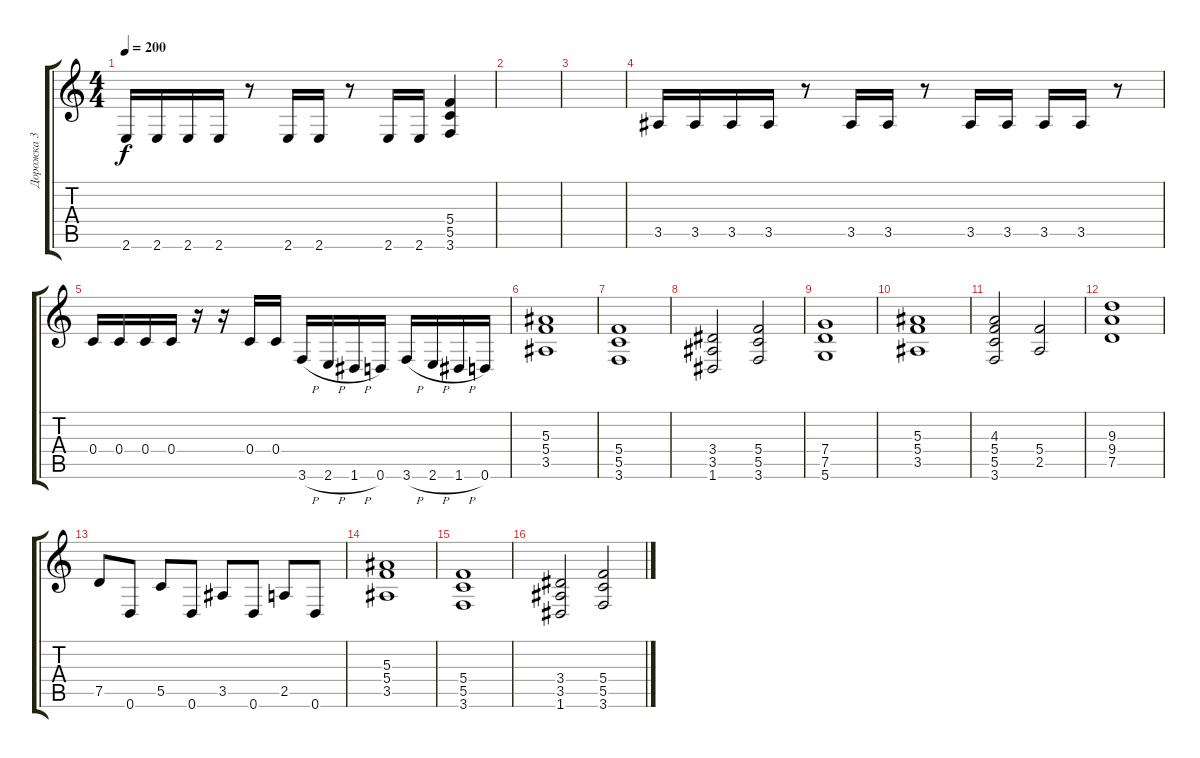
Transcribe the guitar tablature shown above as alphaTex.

\track ("Дорожка 3" "Дорожка 3") {instrument overdrivenguitar}
\staff {score tabs}
\tuning (D4 A3 F3 C3 G2 D2) {hide}
\ts (4 4)
\tempo 200
\clef g2
\ks c
2.6.16{dy f} 2.6.16 2.6.16 2.6.16 r.8 2.6.16 2.6.16 r.8 2.6.16 2.6.16 (5.4 5.5 3.6).4 |
|
|
3.5.16 3.5.16 3.5.16 3.5.16 r.8 3.5.16 3.5.16 r.8 3.5.16 3.5.16 3.5.16 3.5.16 r.8 |
0.4.16 0.4.16 0.4.16 0.4.16 r.16 r.16 0.4.16 0.4.16 3.6{h}.16 2.6{h}.16 1.6{h}.16 0.6.16 3.6{h}.16 2.6{h}.16 1.6{h}.16 0.6.16 |
(5.3 5.4 3.5).1 |
(5.4 5.5 3.6).1 |
(3.4 3.5 1.6).2 (5.4 5.5 3.6).2 |
(7.4 7.5 5.6).1 |
(5.3 5.4 3.5).1 |
(4.3 5.4 5.5 3.6).2 (5.4 2.5).2 |
(9.3 9.4 7.5).1 |
7.5.8 0.6.8 5.5.8 0.6.8 3.5.8 0.6.8 2.5.8 0.6.8 |
(5.3 5.4 3.5).1 |
(5.4 5.5 3.6).1 |
(3.4 3.5 1.6).2 (5.4 5.5 3.6).2
